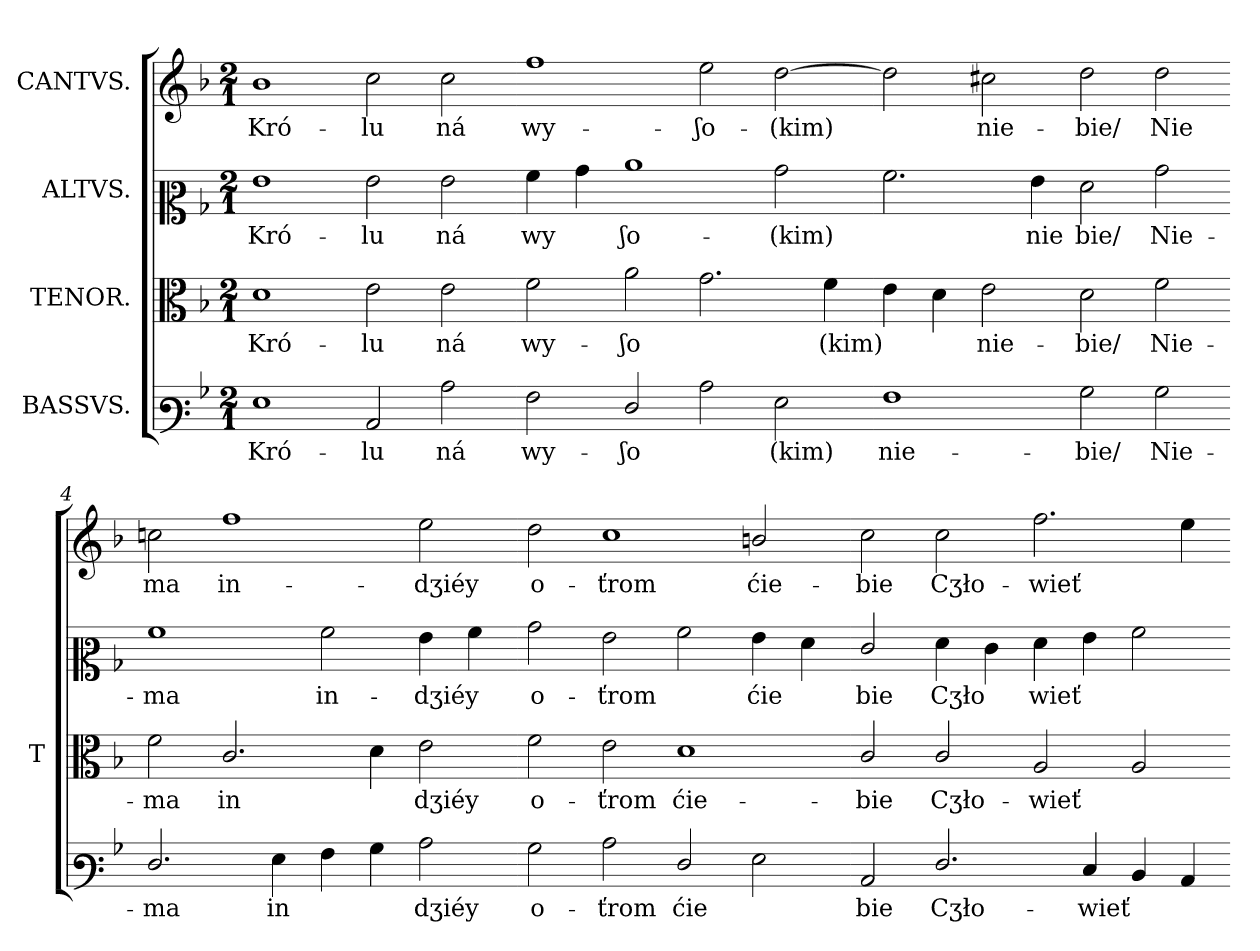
**kern	**text	**kern	**text	**kern	**text	**kern	**text
*part4	*part4	*part3	*part3	*part2	*part2	*part1	*part1
*staff4	*staff4	*staff3	*staff3	*staff2	*staff2	*staff1	*staff1
*I"BASSVS.	*	*I"TENOR.	*	*I"ALTVS.	*	*I"CANTVS.	*
*	*	*I'T	*	*	*	*	*
*clefF3	*	*clefC3	*	*clefC2	*	*clefG2	*
*k[b-]	*	*k[b-]	*	*k[b-]	*	*k[b-]	*
*M2/1	*	*M2/1	*	*M2/1	*	*M2/1	*
*MM300	*	*MM300	*	*MM300	*	*MM300	*
=1	=1	=1	=1	=1	=1	=1	=1
1G	Kró-	1d	Kró-	1g	Kró-	1b-	Kró-
2C	-lu	2e	-lu	2g	-lu	2cc	-lu
2c	ná	2e	ná	2g	ná	2cc	ná
=2-	=2-	=2-	=2-	=2-	=2-	=2-	=2-
2A	wy-	2f	wy-	4a	wy	1ff	wy-
.	.	.	.	4b-	.	.	.
2F/	-ʃo	2a	ʃo	1cc	ʃo-	.	.
2c	.	2.g	.	.	.	2ee	-ʃo-
2G	(kim)	.	.	2b-	-(kim)	[2dd	-(kim)
.	.	4f	(kim)	.	.	.	.
=3-	=3-	=3-	=3-	=3-	=3-	=3-	=3-
1A	nie-	4e	.	2.a	.	2dd]	.
.	.	4d	.	.	.	.	.
.	.	2e	nie-	.	.	2cc#X	nie-
.	.	.	.	4g	nie	.	.
2B-	-bie/	2d	-bie/	2f	bie/	2dd	-bie/
2B-	Nie-	2f	Nie-	2b-	Nie-	2dd	Nie
=4-	=4-	=4-	=4-	=4-	=4-	=4-	=4-
2.F/	-ma	2f	-ma	1a	-ma	2ccn	ma
.	.	2.c/	in	.	.	1ff	in-
4G	in	.	.	.	.	.	.
4A	.	.	.	2a	in-	.	.
4B-	.	4d	.	.	.	.	.
2c	dӡiéy	2e	dӡiéy	4g	-dӡiéy	2ee	-dӡiéy
.	.	.	.	4a	.	.	.
=5-	=5-	=5-	=5-	=5-	=5-	=5-	=5-
2B-	o-	2f	o-	2b-	o-	2dd	o-
2c	-ťrom	2e	-ťrom	2g	-ťrom	1cc	-ťrom
2F/	ćie	1d	ćie-	2a	.	.	.
2G	.	.	.	4g	ćie	2bn/	ćie-
.	.	.	.	4f	.	.	.
=6-	=6-	=6-	=6-	=6-	=6-	=6-	=6-
2C	bie	2c/	-bie	2e/	bie	2cc	-bie
2.F/	Cӡło-	2c/	Cӡło-	4f	Cӡło	2cc	Cӡło-
.	.	.	.	4e	.	.	.
.	.	2A	-wieť	4f	wieť	2.ff	-wieť
4E	-wieť	.	.	4g	.	.	.
4D	.	2A	.	2a	.	.	.
4C	.	.	.	.	.	4ee	.
=-	=-	=-	=-	=-	=-	=-	=-
*-	*-	*-	*-	*-	*-	*-	*-
